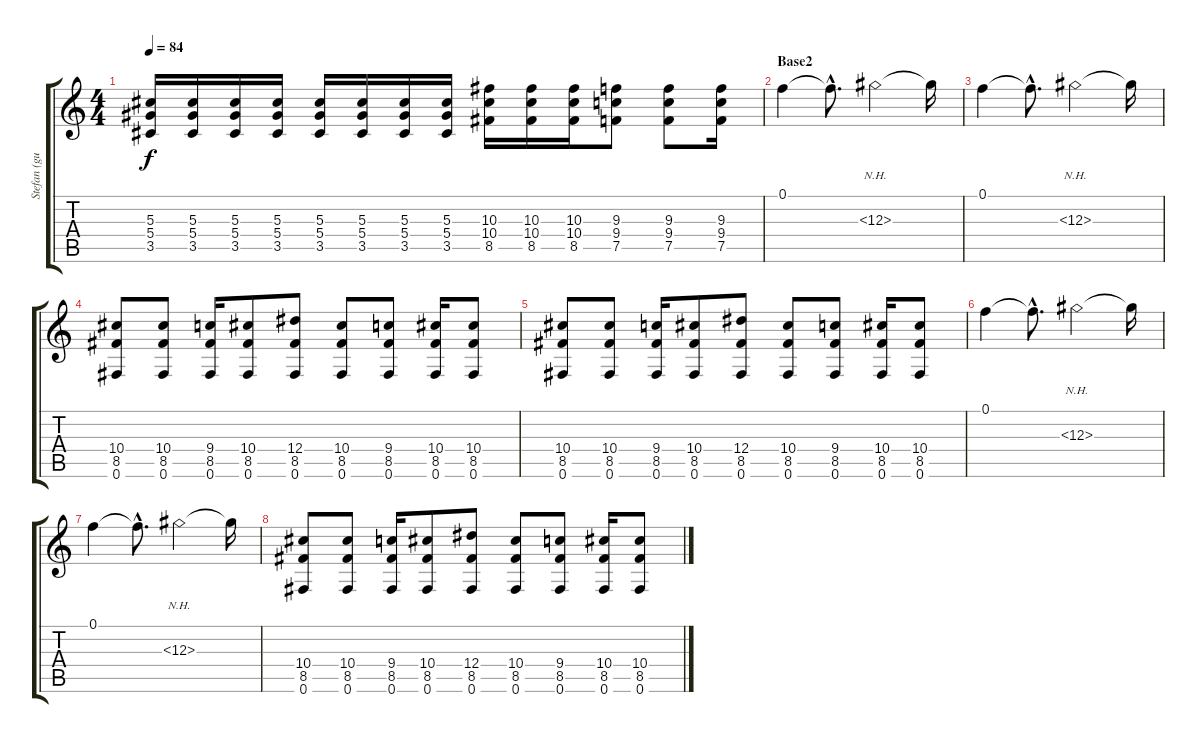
\track ("Stefan (guit. distorção)" "Stefan (gu") {instrument distortionguitar}
\staff {score tabs}
\tuning (F4 C4 Ab3 Eb3 Bb2 Gb2) {hide}
\ts (4 4)
\tempo 84
\clef g2
\ks c
(5.3 5.4 3.5).16{dy f} (5.3 5.4 3.5).16 (5.3 5.4 3.5).16 (5.3 5.4 3.5).16 (5.3 5.4 3.5).16 (5.3 5.4 3.5).16 (5.3 5.4 3.5).16 (5.3 5.4 3.5).16 (10.3 10.4 8.5).16 (10.3 10.4 8.5).16 (10.3 10.4 8.5).16 (9.3 9.4 7.5).8 (9.3 9.4 7.5).8 (9.3 9.4 7.5).16 |
\section ("" "Base2")
0.1.4{volume 3} 0.1{hac t}.8{d} 12.3{nh}.2 12.3{t}.16 |
0.1.4 0.1{hac t}.8{d} 12.3{nh}.2 12.3{t}.16 |
(10.4 8.5 0.6).8{volume 7} (10.4 8.5 0.6).8 (9.4 8.5 0.6).16 (10.4 8.5 0.6).8 (12.4 8.5 0.6).8 (10.4 8.5 0.6).8 (9.4 8.5 0.6).8 (10.4 8.5 0.6).16 (10.4 8.5 0.6).8 |
(10.4 8.5 0.6).8{volume 7} (10.4 8.5 0.6).8 (9.4 8.5 0.6).16 (10.4 8.5 0.6).8 (12.4 8.5 0.6).8 (10.4 8.5 0.6).8 (9.4 8.5 0.6).8 (10.4 8.5 0.6).16 (10.4 8.5 0.6).8 |
0.1.4{volume 3} 0.1{hac t}.8{d} 12.3{nh}.2 12.3{t}.16 |
0.1.4 0.1{hac t}.8{d} 12.3{nh}.2 12.3{t}.16 |
(10.4 8.5 0.6).8{volume 7} (10.4 8.5 0.6).8 (9.4 8.5 0.6).16 (10.4 8.5 0.6).8 (12.4 8.5 0.6).8 (10.4 8.5 0.6).8 (9.4 8.5 0.6).8 (10.4 8.5 0.6).16 (10.4 8.5 0.6).8
